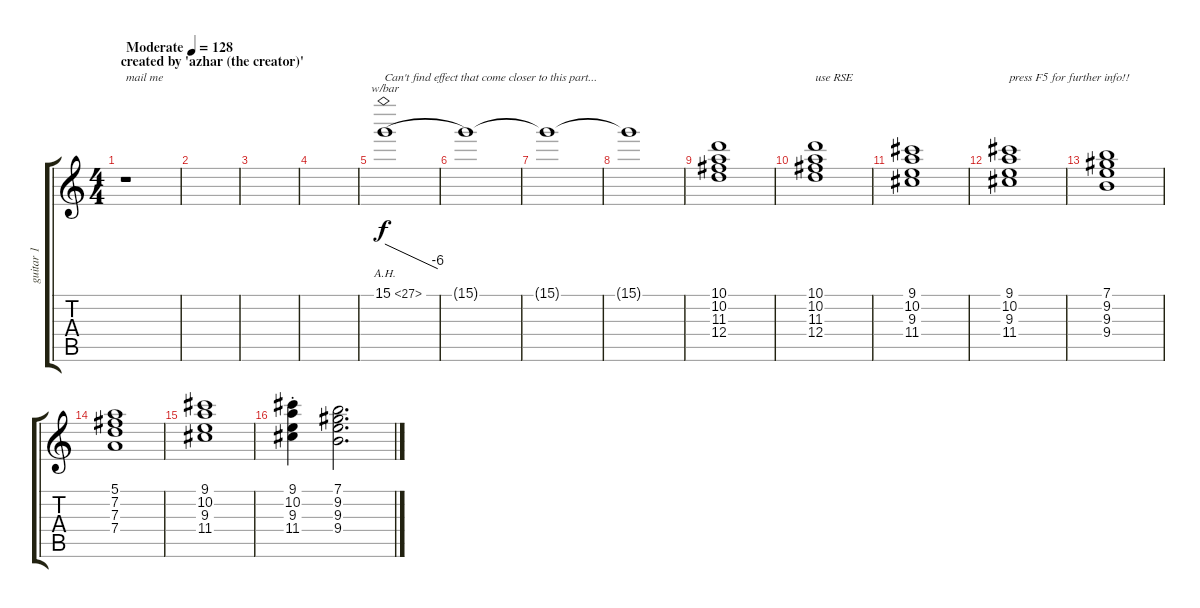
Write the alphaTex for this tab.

\track ("guitar 1" "guitar 1") {instrument distortionguitar}
\staff {score tabs}
\tuning (E4 B3 G3 D3 A2 E2) {hide}
\ts (4 4)
\section ("" "created by 'azhar (the creator)'")
\tempo (128 "Moderate")
\clef g2
\ks c
r.1{txt "mail me" dy f instrument distortionguitar} |
|
|
|
15.1{ah 12}.1{tbe (dive default 0 0 60 -24) txt "Can't find effect that come closer to this part..." volume 9 instrument distortionguitar} |
15.1{t}.1 |
15.1{t}.1 |
15.1{t}.1 |
(10.1 10.2 11.3 12.4).1{volume 9 instrument overdrivenguitar} |
(10.1 10.2 11.3 12.4).1{txt "use RSE"} |
(9.1 10.2 9.3 11.4).1 |
(9.1 10.2 9.3 11.4).1{txt "press F5 for further info!!"} |
(7.1 9.2 9.3 9.4).1 |
(5.1 7.2 7.3 7.4).1 |
(9.1 10.2 9.3 11.4).1 |
(9.1{st} 10.2{st} 9.3{st} 11.4{st}).4 (7.1 9.2 9.3 9.4).2{d}
